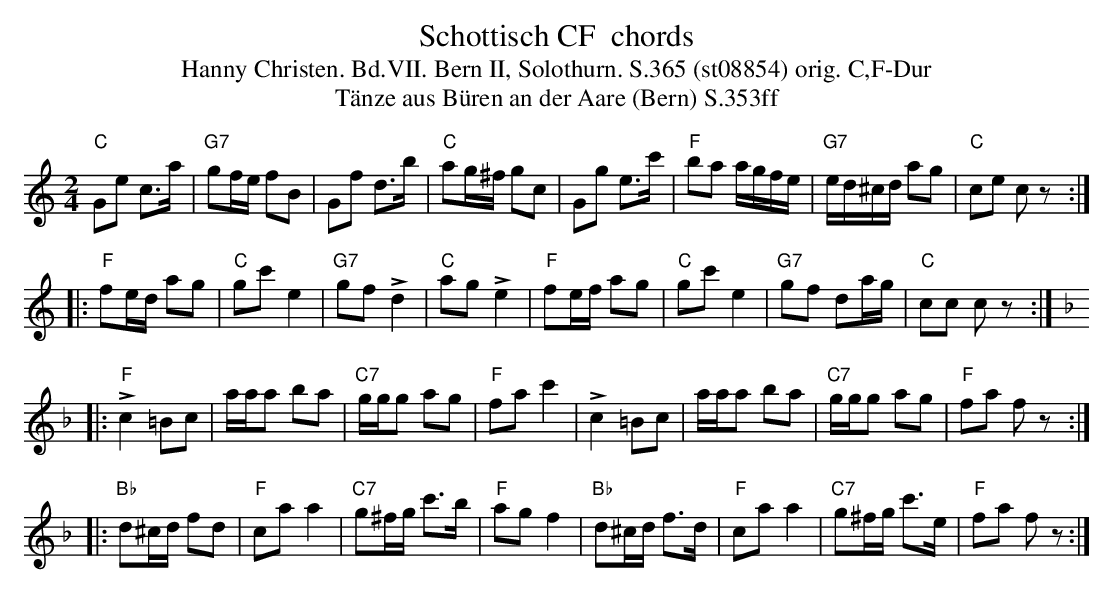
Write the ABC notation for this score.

X:1
T: Schottisch CF  chords
T:Hanny Christen. Bd.VII. Bern II, Solothurn. S.365 (st08854) orig. C,F-Dur
T: T\"anze aus B\"uren an der Aare (Bern) S.353ff
M:2/4
L:1/8
K:C %%MIDI gchordon
"C"Ge c>a | "G7"gf/e/ fB | Gf d>b | "C"ag/^f/ gc | Gg e>c' | "F"ba a/g/f/e/ | "G7"e/d/^c/d/ ag | "C"ce cz ::
"F"fe/d/ ag | "C"gc'e2 | "G7"gf+>+d2 | "C"ag+>+e2 | "F"fe/f/ ag | "C"gc'e2 | "G7"gf da/g/ | "C"cc cz :: [K:F]
"F"+>+c2 =Bc | a/a/a ba | "C7"g/g/g ag | "F"fa c'2 | +>+c2 =Bc | a/a/a ba | "C7"g/g/g ag | "F"fa fz ::
"Bb"d^c/d/ fd | "F"caa2 | "C7"g^f/g/ c'>b | "F"agf2 | "Bb"d^c/d/ f>d | "F"caa2 | "C7"g^f/g/ c'>e | "F"fa fz :|
